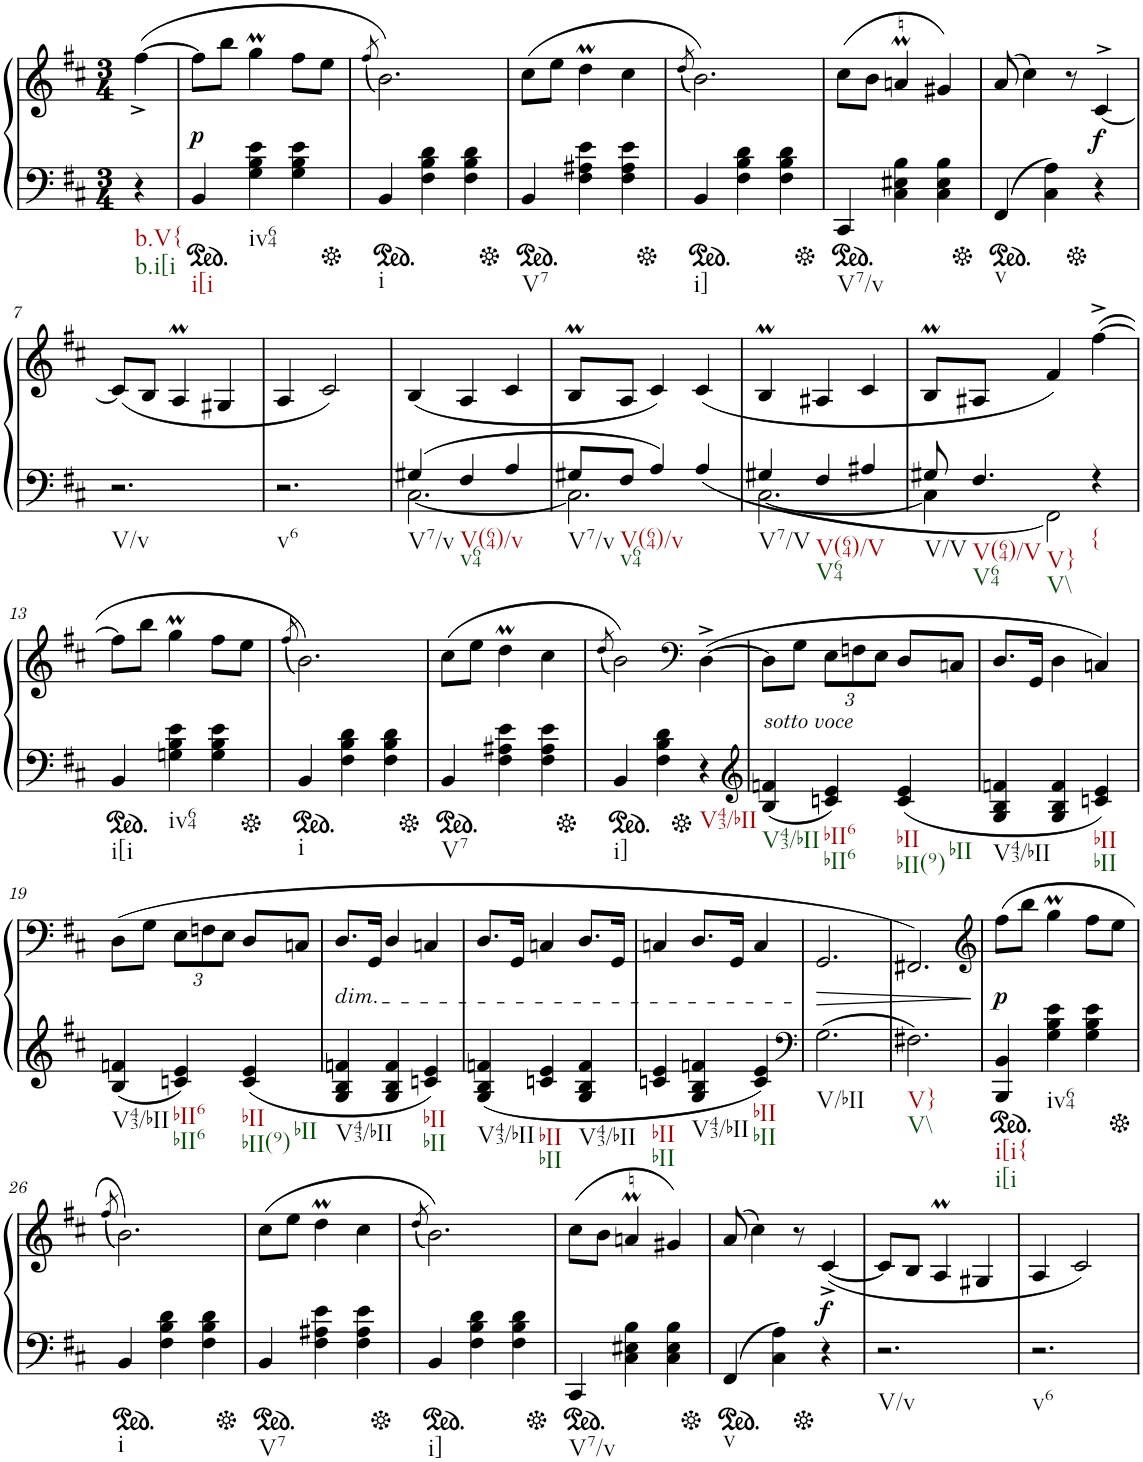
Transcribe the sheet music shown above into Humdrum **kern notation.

**kern	**kern	**dynam
*part2	*part1	*part1
*staff2	*staff1	*staff1
*I"Piano	*I"Piano	*
*I'Pno	*I'Pno	*
*clefF4	*clefG2	*
*k[f#c#]	*k[f#c#]	*
*b:	*b:	*
*M3/4	*M3/4	*
=	=	=
!LO:TX:b:t=b.V{	!	!
!LO:TX:b:t=b.i[i	!	!
4r	([4ff#^<\	.
=1	=1	=1
*ped	*	*
!LO:TX:b:t=i[i	!	!
!	!	!LO:DY:b
4BB/	8ff#\L]	p
.	8bb\J	.
!LO:TX:b:t=iv64	!	!
4G\ 4B\ 4e\	4ggM\	.
4G\ 4B\ 4e\	8ff#\L	.
.	8ee\J	.
=2	=2	=2
.	(8qff#/	.
*Xped	*	*
*ped	*	*
!LO:TX:b:t=i	!	!
4BB/	2.b\))	.
4F#\ 4B\ 4d\	.	.
4F#\ 4B\ 4d\	.	.
=3	=3	=3
*Xped	*	*
*ped	*	*
!LO:TX:b:t=V7	!	!
4BB/	(8cc#\L	.
.	8ee\J	.
4F#\ 4A#X\ 4e\	4ddM\	.
4F#\ 4A#\ 4e\	4cc#\	.
=4	=4	=4
.	(8qdd/	.
*Xped	*	*
*ped	*	*
!LO:TX:b:t=i]	!	!
4BB/	2.b\))	.
4F#\ 4B\ 4d\	.	.
4F#\ 4B\ 4d\	.	.
=5	=5	=5
*Xped	*	*
*ped	*	*
!LO:TX:b:t=V7/v	!	!
4CC#/	(8cc#\L	.
.	8b\J	.
4C#\ 4E#X\ 4B\	4anM/	.
4C#\ 4E#\ 4B\	4g#X/)	.
=6	=6	=6
*Xped	*	*
*ped	*	*
!LO:TX:b:t=v	!	!
(4FF#/	(8a/	.
.	4cc#\)	.
4C#\ 4A\)	.	.
.	8r	.
*Xped	*	*
!	!	!LO:DY:b
4r	[4c#^>/	f
!!LO:LB:g=z
=7	=7	=7
!LO:TX:b:t=V/v	!	!
2.r	(<8c#/L]	.
.	8B/J	.
.	4AM/	.
.	4G#X/	.
=8	=8	=8
!LO:TX:b:t=v6	!	!
2.r	4A/	.
.	2c#/)	.
=9	=9	=9
*^	*	*
!LO:TX:b:t=V7/v	!	!	!
(4G#X/	[2.C#\	(4B/	.
!LO:TX:b:t=V(64)/v	!	!	!
!LO:TX:b:t=v64	!	!	!
4F#/	.	4A/	.
4A/	.	4c#/	.
=10	=10	=10	=10
!LO:TX:b:t=V7/v	!	!	!
8G#X/L	2.C#\]	8BM/L	.
!LO:TX:b:t=V(64)/v	!	!	!
!LO:TX:b:t=v64	!	!	!
8F#/J	.	8A/J	.
4A/)	.	4c#/)	.
(4A/	.	(4c#/	.
=11	=11	=11	=11
!LO:TX:b:t=V7/V	!	!	!
4G#X/	[2.C#\	4BM/	.
!LO:TX:b:t=V(64)/V	!	!	!
!LO:TX:b:t=V64	!	!	!
4F#/	.	4A#X/	.
4A#X/	.	4c#/	.
=12	=12	=12	=12
!LO:TX:b:t=V/V	!	!	!
8G#X/	4C#\]	8BM/L	.
!LO:TX:b:t=V(64)/V	!	!	!
!LO:TX:b:t=V64	!	!	!
!LO:TX:b:t=V}	!	!	!
!LO:TX:b:t=V\\	!	!	!
4.F#/	.	8A#X/J	.
.	2FF#\)	4f#/)	.
!LO:TX:b:t={	!	!	!
4r	.	([4ff#^\	.
*v	*v	*	*
!!LO:LB:g=z
=13	=13	=13
*ped	*	*
!LO:TX:b:t=i[i	!	!
4BB/	8ff#\L]	.
.	8bb\J	.
!LO:TX:b:t=iv64	!	!
4Gn\ 4B\ 4e\	4ggM\	.
4G\ 4B\ 4e\	8ff#\L	.
.	8ee\J	.
=14	=14	=14
.	(8qff#/	.
*Xped	*	*
*ped	*	*
!LO:TX:b:t=i	!	!
4BB/	2.b\))	.
4F#\ 4B\ 4d\	.	.
4F#\ 4B\ 4d\	.	.
=15	=15	=15
*Xped	*	*
*ped	*	*
!LO:TX:b:t=V7	!	!
4BB/	(8cc#\L	.
.	8ee\J	.
4F#\ 4A#X\ 4e\	4ddM\	.
4F#\ 4A#\ 4e\	4cc#\	.
=16	=16	=16
.	(8qdd/	.
*Xped	*	*
*ped	*	*
!LO:TX:b:t=i]	!	!
4BB/	2b\))	.
4F#\ 4B\ 4d\	.	.
*	*clefF4	*
*Xped	*	*
!LO:TX:b:t=V43/bII	!	!
4r	([4D^\	.
=17	=17	=17
*clefG2	*	*
!	!LO:TX:b:i:t=sotto voce	!
!LO:TX:b:t=V43/bII	!	!
(4B/ 4fn/	8D\L]	.
.	8G\J	.
*	*Xbrackettup	*
!LO:TX:b:t=bII6	!	!
!LO:TX:b:t=bII6	!	!
4cn/ 4e/)	12E\L	.
.	12Fn\	.
.	12E\J	.
!LO:TX:b:t=bII	!	!
!LO:TX:b:t=bII(9)	!	!
!LO:TX:b:t=bII	!	!
(4c/ 4e/	8D/L	.
.	8Cn/J	.
=18	=18	=18
!LO:TX:b:t=V43/bII	!	!
4G/ 4B/ 4fn/	8.D/L	.
.	16GG/Jk	.
4G/ 4B/ 4f/	4D\	.
!LO:TX:b:t=bII	!	!
!LO:TX:b:t=bII	!	!
4cn/ 4e/)	4Cn/)	.
!!LO:LB:g=z
=19	=19	=19
!LO:TX:b:t=V43/bII	!	!
(4B/ 4fn/	(8D\L	.
.	8G\J	.
!LO:TX:b:t=bII6	!	!
!LO:TX:b:t=bII6	!	!
4cn/ 4e/)	12E\L	.
.	12Fn\	.
.	12E\J	.
!LO:TX:b:t=bII	!	!
!LO:TX:b:t=bII(9)	!	!
!LO:TX:b:t=bII	!	!
(4c/ 4e/	8D/L	.
.	8Cn/J	.
=20	=20	=20
!	!LO:TX:b:i:t=dim.	!
!LO:TX:b:t=V43/bII	!	!
4G/ 4B/ 4fn/	8.D/L	.
.	16GG/Jk	.
4G/ 4B/ 4f/	4D/	.
!LO:TX:b:t=bII	!	!
!LO:TX:b:t=bII	!	!
4cn/ 4e/)	4Cn/	.
=21	=21	=21
!LO:TX:b:t=V43/bII	!	!
(<4G/ 4B/ 4fn/	8.D/L	.
.	16GG/Jk	.
!LO:TX:b:t=bII	!	!
!LO:TX:b:t=bII	!	!
4cn/ 4e/	4Cn/	.
!LO:TX:b:t=V43/bII	!	!
4G/ 4B/ 4f/	8.D/L	.
.	16GG/Jk	.
=22	=22	=22
!LO:TX:b:t=bII	!	!
!LO:TX:b:t=bII	!	!
4cn/ 4e/	4Cn/	.
!LO:TX:b:t=V43/bII	!	!
4G/ 4B/ 4fn/	8.D/L	.
.	16GG/Jk	.
!LO:TX:b:t=bII	!	!
!LO:TX:b:t=bII	!	!
4c/ 4e/)	4C/	.
=23	=23	=23
*clefF4	*	*
!LO:TX:b:t=V/bII	!	!
!	!	!LO:HP:b
(2.G\	2.GG/	>
=24	=24	=24
!LO:TX:b:t=V}	!	!
!LO:TX:b:t=V\\	!	!
2.F#X\)	2.FF#X/)	.
.	.	]
=25	=25	=25
*	*clefG2	*
*ped	*	*
!LO:TX:b:t=i[i{	!	!
!LO:TX:b:t=i[i	!	!
!	!	!LO:DY:b
4BBB/ 4BB/	(8ff#\L	p
.	8bb\J	.
!LO:TX:b:t=iv64	!	!
4G\ 4B\ 4e\	4ggM\	.
4G\ 4B\ 4e\	8ff#\L	.
.	8ee\J	.
!!LO:LB:g=z
=26	=26	=26
.	(8qff#/	.
*Xped	*	*
*ped	*	*
!LO:TX:b:t=i	!	!
4BB/	2.b\))	.
4F#\ 4B\ 4d\	.	.
4F#\ 4B\ 4d\	.	.
=27	=27	=27
*Xped	*	*
*ped	*	*
!LO:TX:b:t=V7	!	!
4BB/	(8cc#\L	.
.	8ee\J	.
4F#\ 4A#X\ 4e\	4ddM\	.
4F#\ 4A#\ 4e\	4cc#\	.
=28	=28	=28
.	(8qdd/	.
*Xped	*	*
*ped	*	*
!LO:TX:b:t=i]	!	!
4BB/	2.b\))	.
4F#\ 4B\ 4d\	.	.
4F#\ 4B\ 4d\	.	.
=29	=29	=29
*Xped	*	*
*ped	*	*
!LO:TX:b:t=V7/v	!	!
4CC#/	(8cc#\L	.
.	8b\J	.
4C#\ 4E#X\ 4B\	4anM/	.
4C#\ 4E#\ 4B\	4g#X/)	.
=30	=30	=30
*Xped	*	*
*ped	*	*
!LO:TX:b:t=v	!	!
(4FF#/	(8a/	.
.	4cc#\)	.
4C#\ 4A\)	.	.
.	8r	.
*Xped	*	*
!	!	!LO:DY:b
4r	(<[4c#^/	f
=31	=31	=31
!LO:TX:b:t=V/v	!	!
2.r	8c#/L]	.
.	8B/J	.
.	4AM/	.
.	4G#X/	.
=32	=32	=32
!LO:TX:b:t=v6	!	!
2.r	4A/	.
.	2c#/)	.
=	=	=
*-	*-	*-
